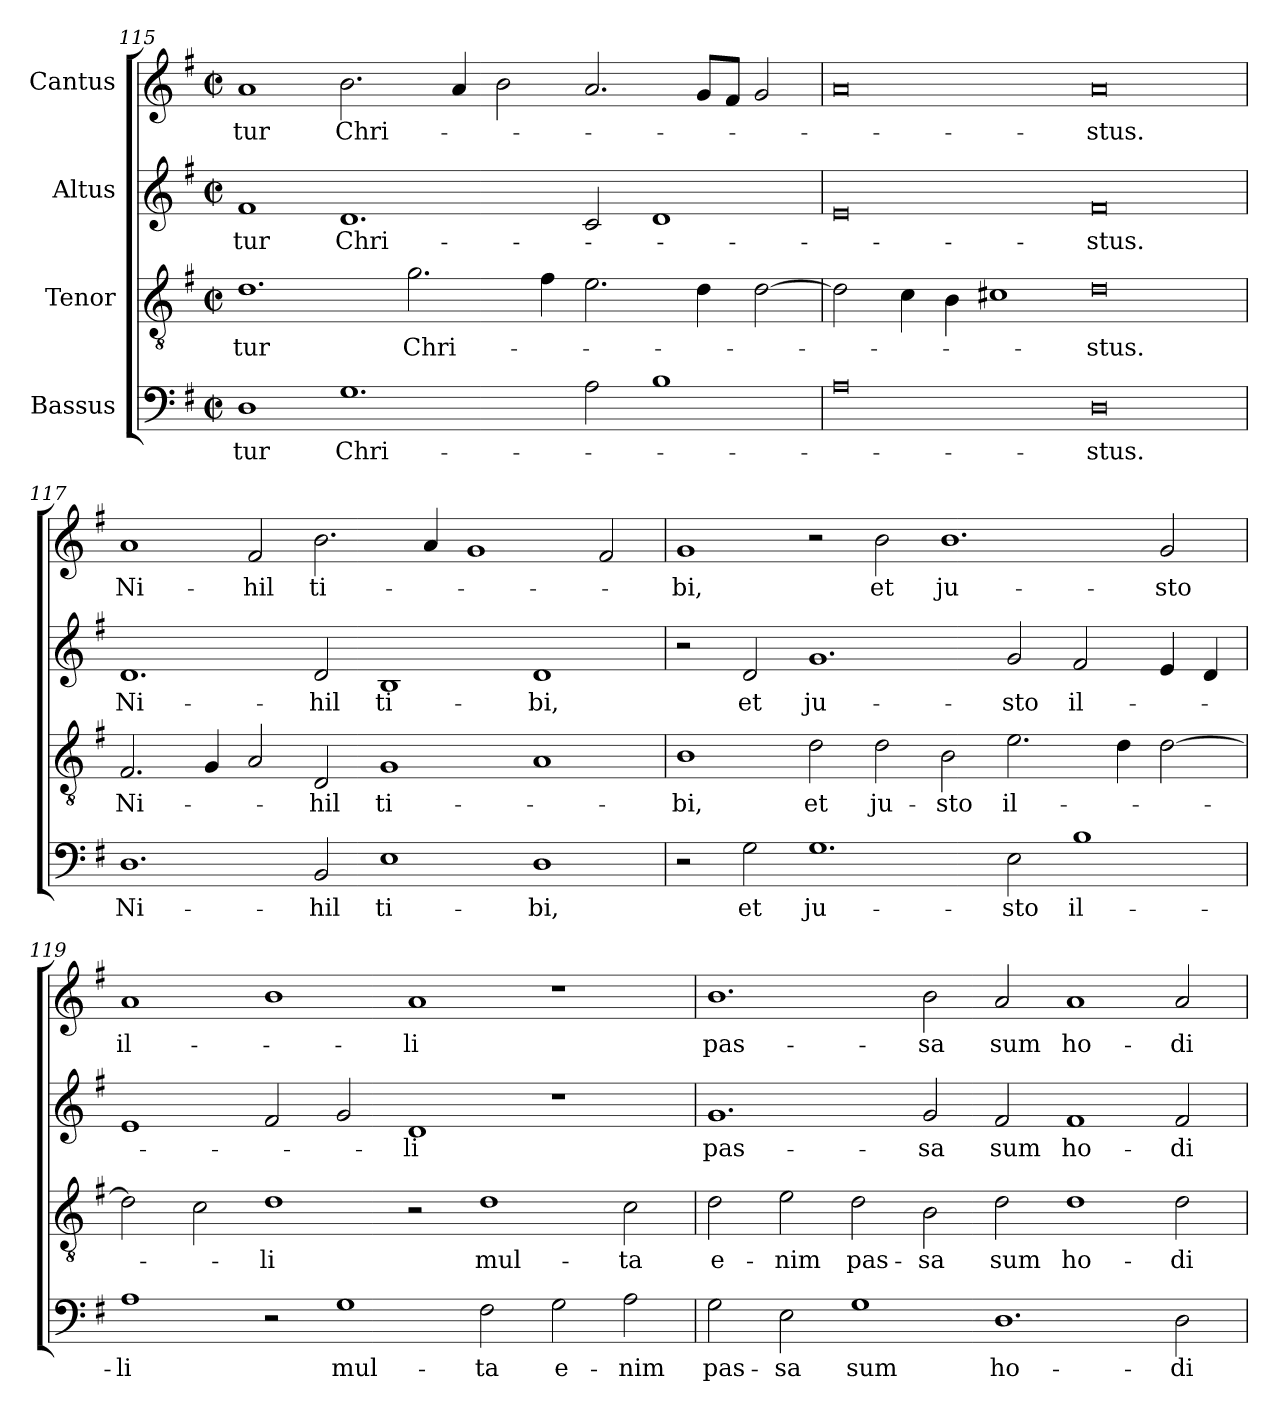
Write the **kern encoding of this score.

**kern	**text	**kern	**text	**kern	**text	**kern	**text
*part4	*part4	*part3	*part3	*part2	*part2	*part1	*part1
*staff4	*staff4	*staff3	*staff3	*staff2	*staff2	*staff1	*staff1
*I"Bassus	*	*I"Tenor	*	*I"Altus	*	*I"Cantus	*
*clefF4	*	*clefGv2	*	*clefG2	*	*clefG2	*
*k[f#]	*	*k[f#]	*	*k[f#]	*	*k[f#]	*
*G:	*	*G:	*	*G:	*	*G:	*
*M2/2	*	*M2/2	*	*M2/2	*	*M2/2	*
*met(c|)	*	*met(c|)	*	*met(c|)	*	*met(c|)	*
=115	=115	=115	=115	=115	=115	=115	=115
!	!LO:LY:b	!	!LO:LY:b	!	!LO:LY:b	!	!LO:LY:b
1D	-tur	1.d	-tur	1f#	-tur	1a	-tur
!	!LO:LY:b	!	!	!	!LO:LY:b	!	!LO:LY:b
1.G	Chri-	.	.	1.d	Chri-	2.b\	Chri-
!	!	!	!LO:LY:b	!	!	!	!
.	.	2.g\	Chri-	.	.	.	.
.	.	.	.	.	.	4a/	.
.	.	.	.	.	.	2b\	.
.	.	4f#\	.	.	.	.	.
2A\	.	2.e\	.	2c/	.	2.a/	.
1B	.	.	.	1d	.	.	.
.	.	4d\	.	.	.	8g/L	.
.	.	.	.	.	.	8f#/J	.
.	.	[2d\	.	.	.	2g/	.
=116	=116	=116	=116	=116	=116	=116	=116
0A	.	2d\]	.	0e	.	0a	.
.	.	4c\	.	.	.	.	.
.	.	4B\	.	.	.	.	.
.	.	1c#X	.	.	.	.	.
!	!LO:LY:b	!	!LO:LY:b	!	!LO:LY:b	!	!LO:LY:b
0D	-stus.	0d	-stus.	0f#	-stus.	0a	-stus.
!!LO:PB:g=z
=117	=117	=117	=117	=117	=117	=117	=117
!	!LO:LY:b	!	!LO:LY:b	!	!LO:LY:b	!	!LO:LY:b
1.D	Ni-	2.F#/	Ni-	1.d	Ni-	1a	Ni-
.	.	4G/	.	.	.	.	.
!	!	!	!	!	!	!	!LO:LY:b
.	.	2A/	.	.	.	2f#/	-hil
!	!LO:LY:b	!	!LO:LY:b	!	!LO:LY:b	!	!LO:LY:b
2BB/	-hil	2D/	-hil	2d/	-hil	2.b\	ti-
!	!LO:LY:b	!	!LO:LY:b	!	!LO:LY:b	!	!
1E	ti-	1G	ti-	1B	ti-	.	.
.	.	.	.	.	.	4a/	.
.	.	.	.	.	.	1g	.
!	!LO:LY:b	!	!	!	!LO:LY:b	!	!
1D	-bi,	1A	.	1d	-bi,	.	.
.	.	.	.	.	.	2f#/	.
=118	=118	=118	=118	=118	=118	=118	=118
!	!	!	!LO:LY:b	!	!	!	!LO:LY:b
2r	.	1B	-bi,	2r	.	1g	-bi,
!	!LO:LY:b	!	!	!	!LO:LY:b	!	!
2G\	et	.	.	2d/	et	.	.
!	!LO:LY:b	!	!LO:LY:b	!	!LO:LY:b	!	!
1.G	ju-	2d\	et	1.g	ju-	2r	.
!	!	!	!LO:LY:b	!	!	!	!LO:LY:b
.	.	2d\	ju-	.	.	2b\	et
!	!	!	!LO:LY:b	!	!	!	!LO:LY:b
.	.	2B\	-sto	.	.	1.b	ju-
!	!LO:LY:b	!	!LO:LY:b	!	!LO:LY:b	!	!
2E\	-sto	2.e\	il-	2g/	-sto	.	.
!	!LO:LY:b	!	!	!	!LO:LY:b	!	!
1B	il-	.	.	2f#/	il-	.	.
.	.	4d\	.	.	.	.	.
!	!	!	!	!	!	!	!LO:LY:b
.	.	[2d\	.	4e/	.	2g/	-sto
.	.	.	.	4d/	.	.	.
=119	=119	=119	=119	=119	=119	=119	=119
!	!LO:LY:b	!	!	!	!	!	!LO:LY:b
1A	-li	2d\]	.	1e	.	1a	il-
.	.	2c\	.	.	.	.	.
!	!	!	!LO:LY:b	!	!	!	!
2r	.	1d	-li	2f#/	.	1b	.
!	!LO:LY:b	!	!	!	!	!	!
1G	mul-	.	.	2g/	.	.	.
!	!	!	!	!	!LO:LY:b	!	!LO:LY:b
.	.	2r	.	1d	-li	1a	-li
!	!LO:LY:b	!	!LO:LY:b	!	!	!	!
2F#\	-ta	1d	mul-	.	.	.	.
!	!LO:LY:b	!	!	!	!	!	!
2G\	e-	.	.	1r	.	1r	.
!	!LO:LY:b	!	!LO:LY:b	!	!	!	!
2A\	-nim	2c\	-ta	.	.	.	.
=120	=120	=120	=120	=120	=120	=120	=120
!	!LO:LY:b	!	!LO:LY:b	!	!LO:LY:b	!	!LO:LY:b
2G\	pas-	2d\	e-	1.g	pas-	1.b	pas-
!	!LO:LY:b	!	!LO:LY:b	!	!	!	!
2E\	-sa	2e\	-nim	.	.	.	.
!	!LO:LY:b	!	!LO:LY:b	!	!	!	!
1G	sum	2d\	pas-	.	.	.	.
!	!	!	!LO:LY:b	!	!LO:LY:b	!	!LO:LY:b
.	.	2B\	-sa	2g/	-sa	2b\	-sa
!	!LO:LY:b	!	!LO:LY:b	!	!LO:LY:b	!	!LO:LY:b
1.D	ho-	2d\	sum	2f#/	sum	2a/	sum
!	!	!	!LO:LY:b	!	!LO:LY:b	!	!LO:LY:b
.	.	1d	ho-	1f#	ho-	1a	ho-
!	!LO:LY:b	!	!LO:LY:b	!	!LO:LY:b	!	!LO:LY:b
2D\	-di-	2d\	-di-	2f#/	-di-	2a/	-di-
=	=	=	=	=	=	=	=
*-	*-	*-	*-	*-	*-	*-	*-
